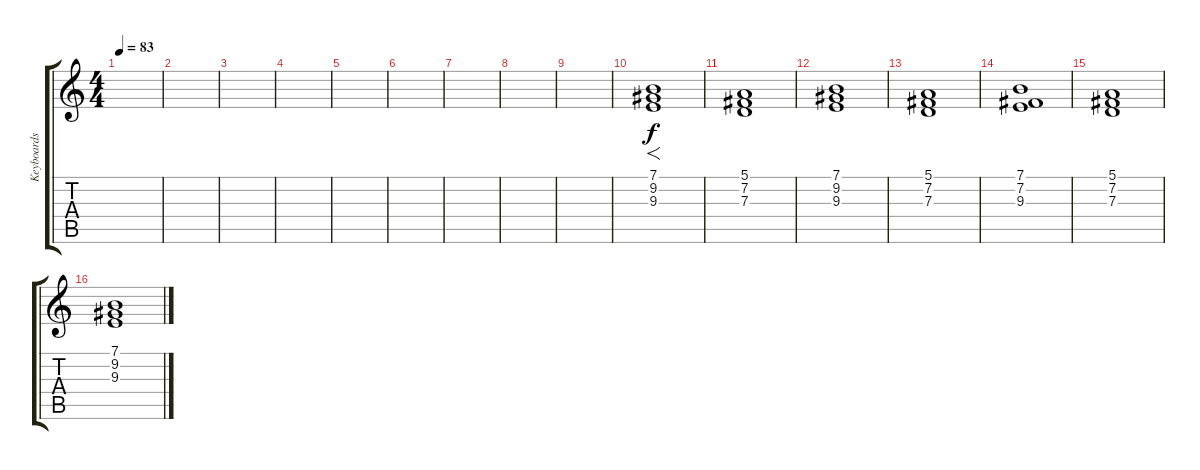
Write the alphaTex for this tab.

\track ("Keyboards" "Keyboards") {instrument lead7fifths}
\staff {score tabs}
\tuning (E4 B3 G3 D3 A2 E2) {hide}
\ts (4 4)
\tempo 83
\clef g2
\ks c
|
|
|
|
|
|
|
|
|
(7.1 9.2 9.3).1{f} |
(5.1 7.2 7.3).1 |
(7.1 9.2 9.3).1 |
(5.1 7.2 7.3).1 |
(7.1 7.2 9.3).1 |
(5.1 7.2 7.3).1 |
(7.1 9.2 9.3).1
